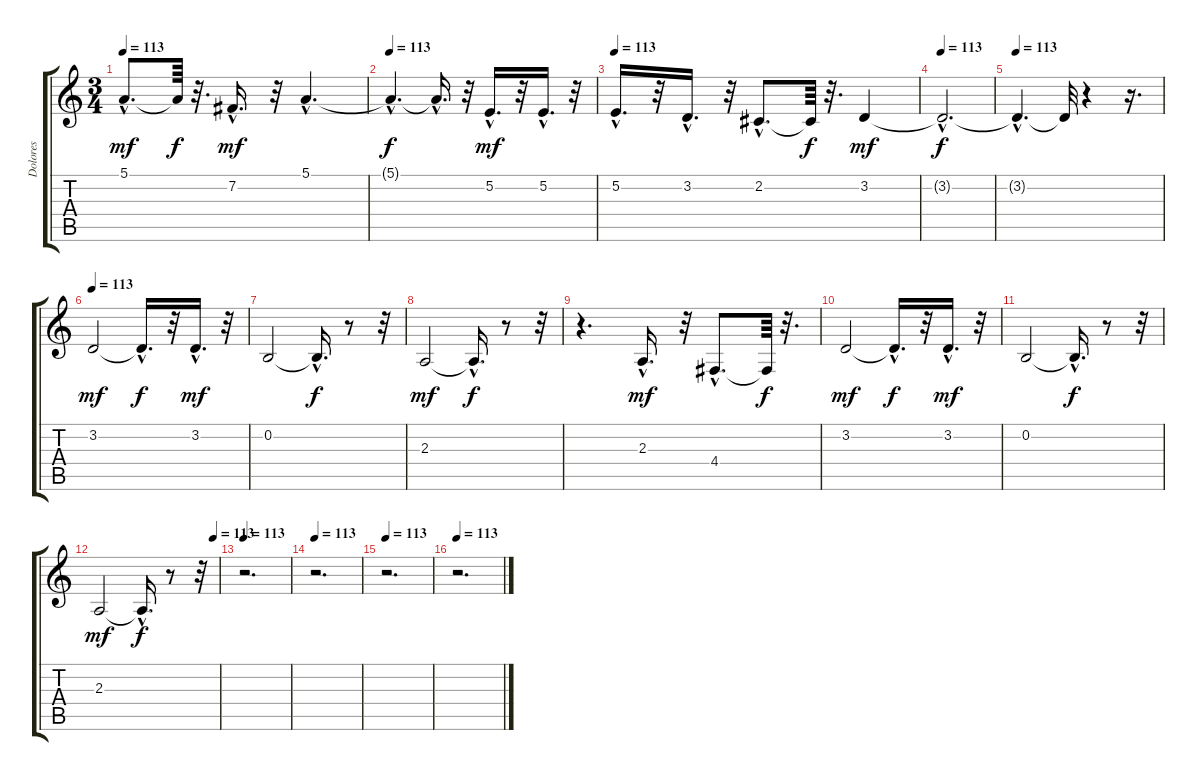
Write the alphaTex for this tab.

\track ("Dolores" "Dolores") {instrument panflute}
\staff {score tabs}
\tuning (E4 B3 G3 D3 A2 E2) {hide}
\ts (3 4)
\tempo 113
\clef g2
\ks c
5.1{hac}.8{d dy mf} 5.1{t}.64{dy f} r.32{d} 7.2{hac}.16{d dy mf} r.32 5.1{hac}.4{d} |
\tempo 113
5.1{hac t}.4{d dy f} 5.1{hac t}.16{d} r.32 5.2{hac}.16{d dy mf} r.32 5.2{hac}.16{d} r.32 |
\tempo 113
5.2{hac}.16{d} r.32 3.2{hac}.16{d} r.32 2.2{hac}.8{d} 2.2{t}.64{dy f} r.32{d} 3.2.4{dy mf} |
\tempo 113
3.2{hac t}.2{d dy f} |
\tempo 113
3.2{hac t}.4{d} 3.2{t}.32 r.4 r.16{d} |
\tempo 113
3.2.2{dy mf} 3.2{hac t}.16{d dy f} r.32 3.2{hac}.16{d dy mf} r.32 |
0.2.2 0.2{hac t}.16{d dy f} r.8 r.32 |
2.3.2{dy mf} 2.3{hac t}.16{d dy f} r.8 r.32 |
r.4{d} 2.3{hac}.16{d dy mf} r.32 4.4{hac}.8{d} 4.4{t}.64{dy f} r.32{d} |
3.2.2{dy mf} 3.2{hac t}.16{d dy f} r.32 3.2{hac}.16{d dy mf} r.32 |
0.2.2 0.2{hac t}.16{d dy f} r.8 r.32 |
\tempo (113 0.9583333333333334)
2.3.2{dy mf} 2.3{hac t}.16{d dy f} r.8 r.32 |
\tempo 113
r.2{d} |
\tempo 113
r.2{d} |
\tempo 113
r.2{d} |
\tempo 113
r.2{d}
